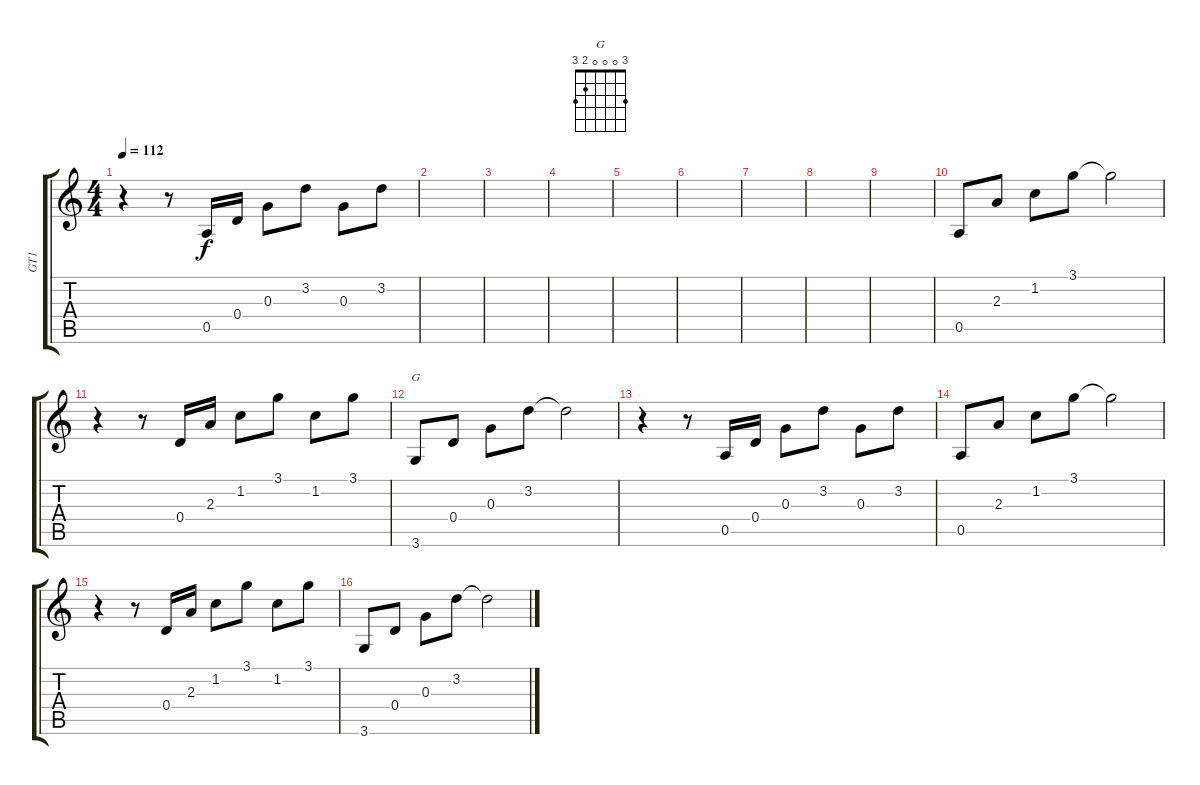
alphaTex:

\track ("GT1" "GT1") {instrument electricguitarclean}
\staff {score tabs}
\tuning (E4 B3 G3 D3 A2 E2) {hide}
\chord ("G" 3 0 0 0 2 3)
\ts (4 4)
\tempo 112
\clef g2
\ks c
r.4{dy f} r.8 0.5.16 0.4.16 0.3.8 3.2.8 0.3.8 3.2.8 |
|
|
|
|
|
|
|
|
0.5.8 2.3.8 1.2.8 3.1.8 3.1{t}.2 |
r.4 r.8 0.4.16 2.3.16 1.2.8 3.1.8 1.2.8 3.1.8 |
3.6.8{ch "G"} 0.4.8 0.3.8 3.2.8 3.2{t}.2 |
r.4 r.8 0.5.16 0.4.16 0.3.8 3.2.8 0.3.8 3.2.8 |
0.5.8 2.3.8 1.2.8 3.1.8 3.1{t}.2 |
r.4 r.8 0.4.16 2.3.16 1.2.8 3.1.8 1.2.8 3.1.8 |
3.6.8 0.4.8 0.3.8 3.2.8 3.2{t}.2
